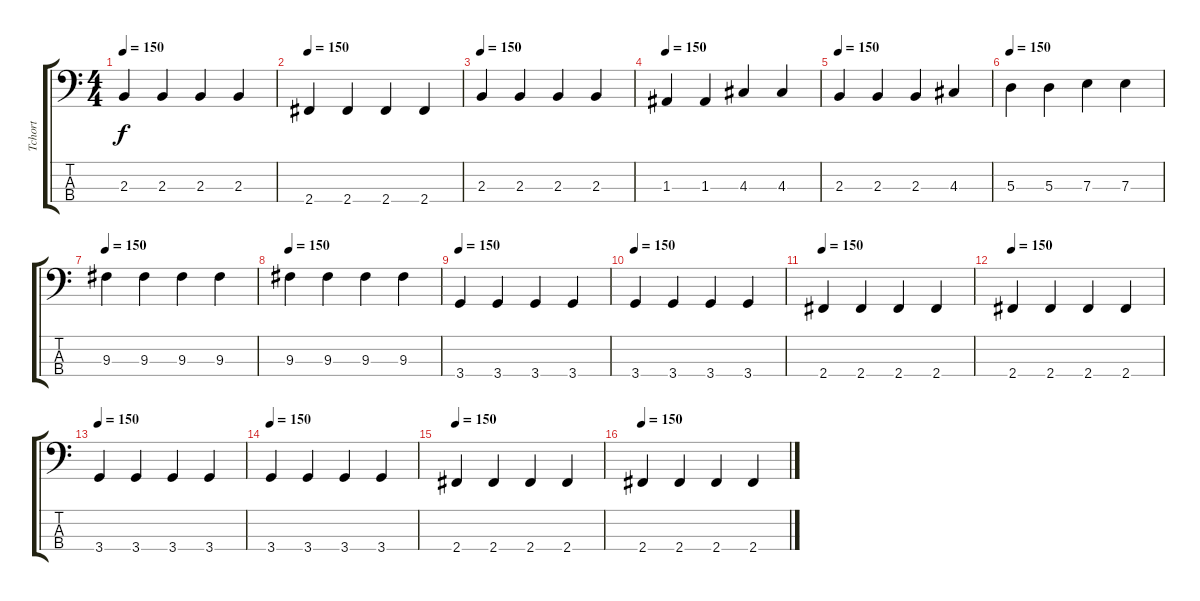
\track ("Tchort" "Tchort") {instrument electricbasspick}
\staff {score tabs}
\tuning (G2 D2 A1 E1) {hide}
\ts (4 4)
\tempo 150
\clef f4
\ks c
2.3.4{dy f} 2.3.4 2.3.4 2.3.4 |
\tempo 150
2.4.4 2.4.4 2.4.4 2.4.4 |
\tempo 150
2.3.4 2.3.4 2.3.4 2.3.4 |
\tempo 150
1.3.4 1.3.4 4.3.4 4.3.4 |
\tempo 150
2.3.4 2.3.4 2.3.4 4.3.4 |
\tempo 150
5.3.4 5.3.4 7.3.4 7.3.4 |
\tempo 150
9.3.4 9.3.4 9.3.4 9.3.4 |
\tempo 150
9.3.4 9.3.4 9.3.4 9.3.4 |
\tempo 150
3.4.4 3.4.4 3.4.4 3.4.4 |
\tempo 150
3.4.4 3.4.4 3.4.4 3.4.4 |
\tempo 150
2.4.4 2.4.4 2.4.4 2.4.4 |
\tempo 150
2.4.4 2.4.4 2.4.4 2.4.4 |
\tempo 150
3.4.4 3.4.4 3.4.4 3.4.4 |
\tempo 150
3.4.4 3.4.4 3.4.4 3.4.4 |
\tempo 150
2.4.4 2.4.4 2.4.4 2.4.4 |
\tempo 150
2.4.4 2.4.4 2.4.4 2.4.4
